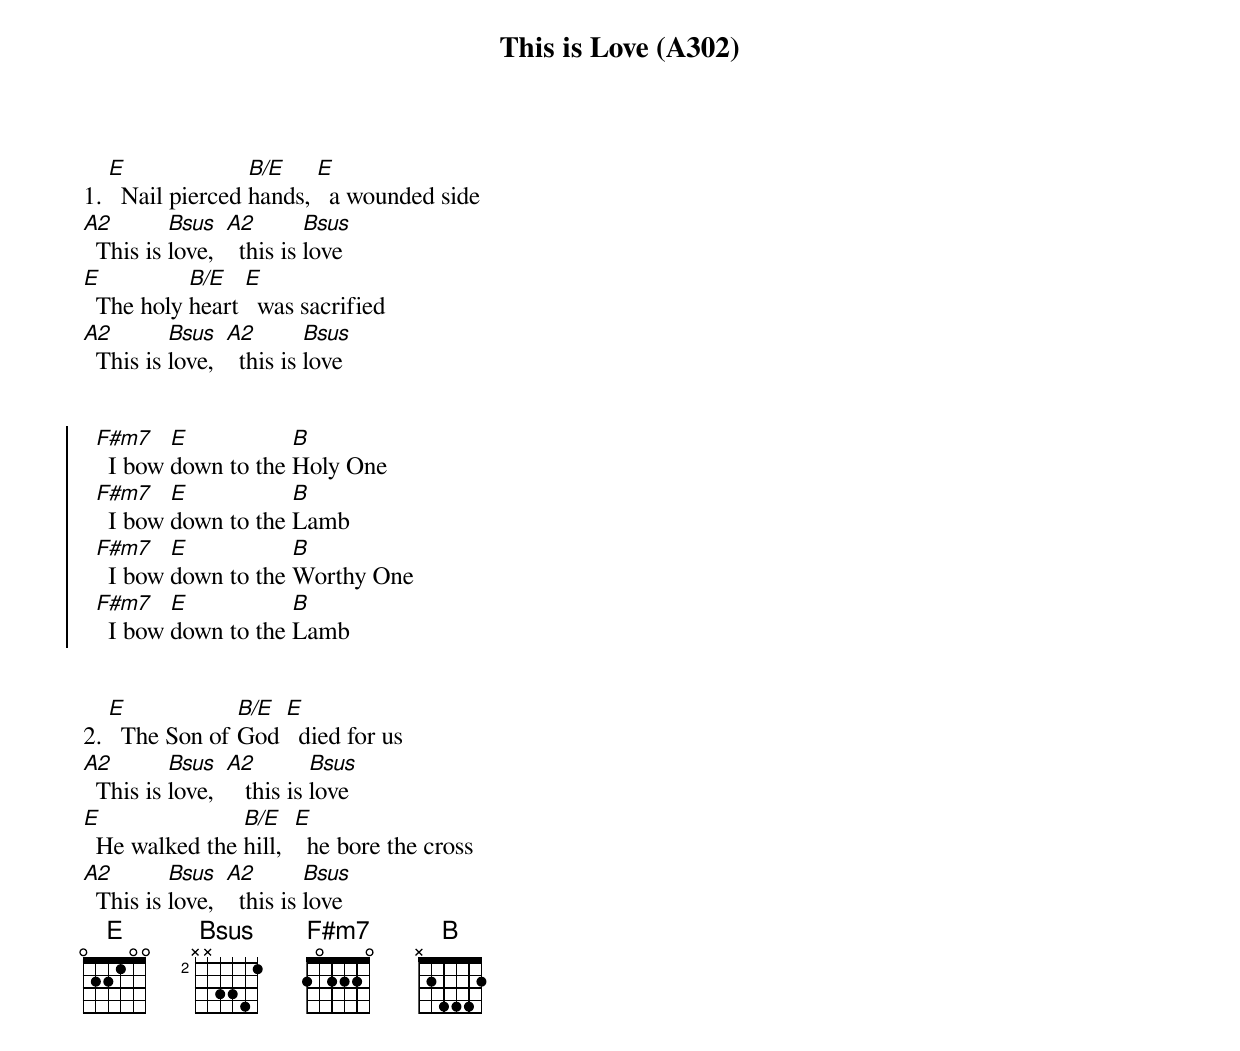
{title: This is Love (A302)}
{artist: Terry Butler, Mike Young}

1. [E]  Nail pierced [B/E]hands, [E]  a wounded side
[A2]  This is [Bsus]love,  [A2]  this is [Bsus]love
[E]  The holy [B/E]heart [E]  was sacrified
[A2]  This is [Bsus]love,  [A2]  this is [Bsus]love


{soc}
  [F#m7]  I bow [E]down to the [B]Holy One
  [F#m7]  I bow [E]down to the [B]Lamb
  [F#m7]  I bow [E]down to the [B]Worthy One
  [F#m7]  I bow [E]down to the [B]Lamb
 {eoc}


2. [E]  The Son of [B/E]God [E]  died for us
[A2]  This is [Bsus]love,  [A2]   this is [Bsus]love
[E]  He walked the [B/E]hill,  [E]  he bore the cross
[A2]  This is [Bsus]love,  [A2]  this is [Bsus]love
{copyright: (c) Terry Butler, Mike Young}
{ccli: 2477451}
